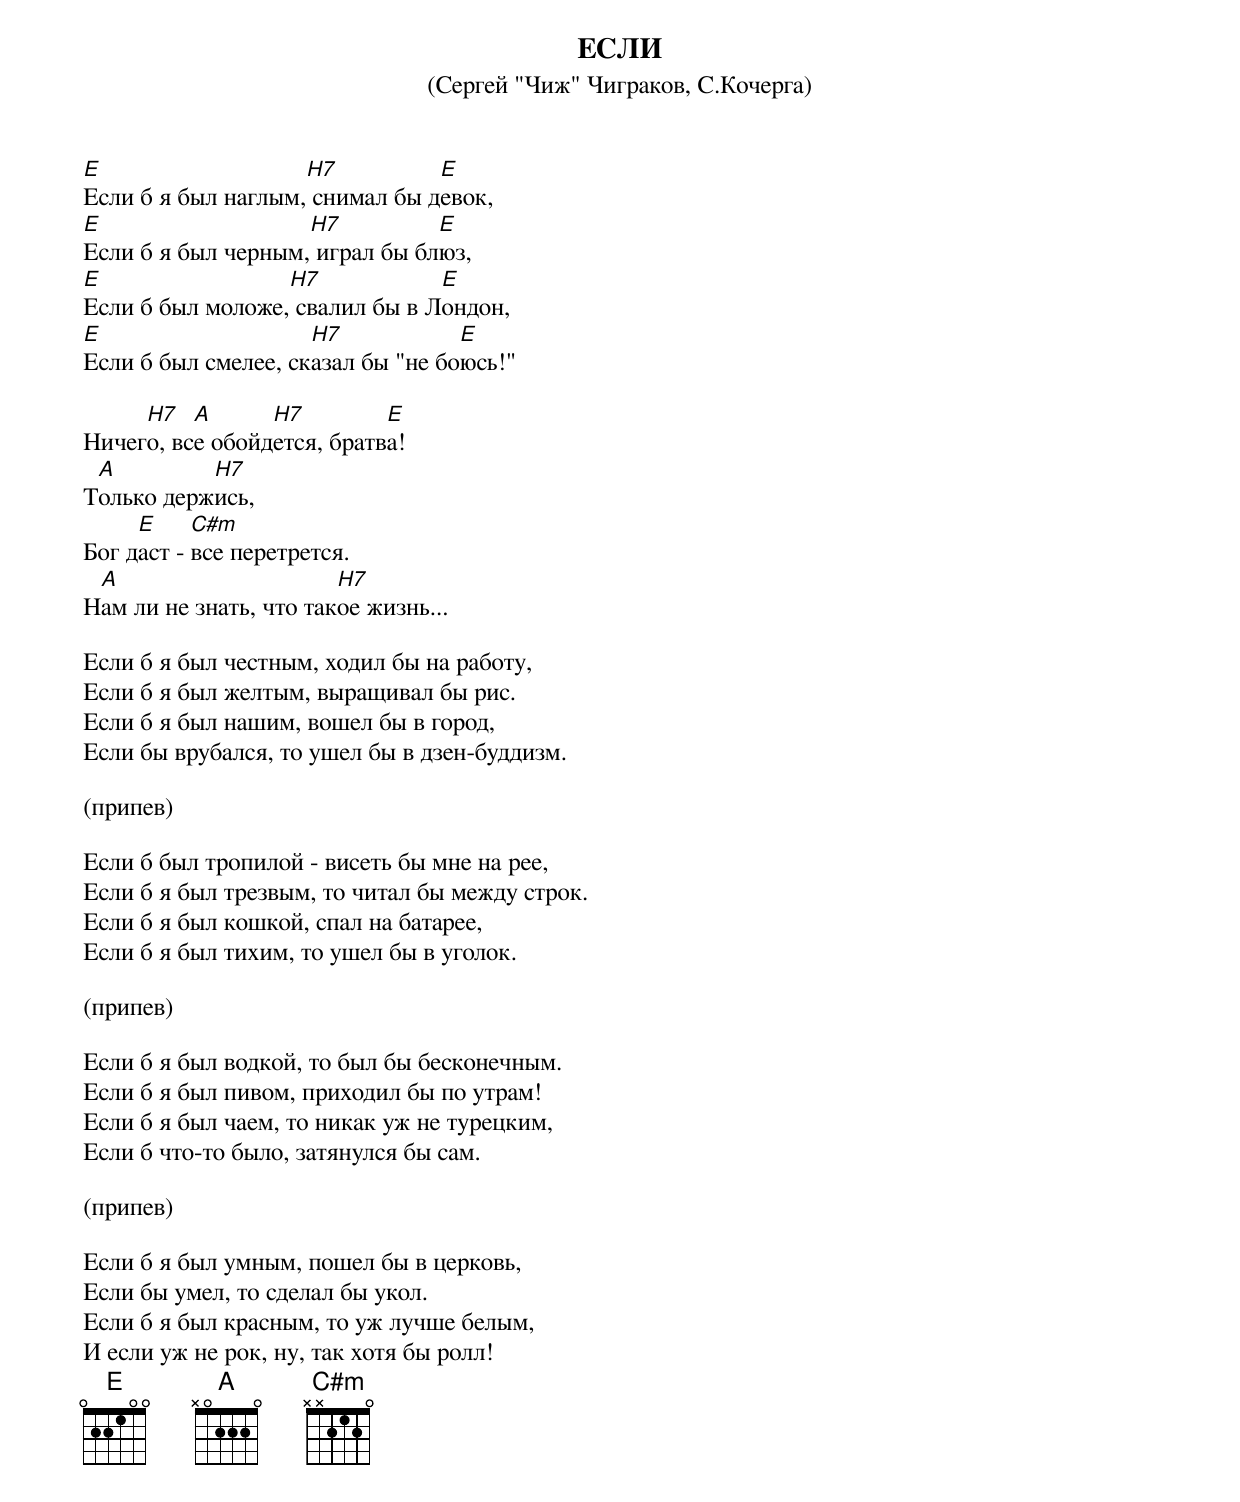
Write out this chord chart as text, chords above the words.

ЕСЛИ
(Сергей "Чиж" Чиграков, С.Кочерга)
E                   H7          E
Если б я был наглым, снимал бы девок,
E                   H7          E
Если б я был черным, играл бы блюз,
E                 H7            E
Если б был моложе, свалил бы в Лондон,
E                    H7            E
Если б был смелее, сказал бы "не боюсь!"

     H7   A      H7         E
Ничего, все обойдется, братва!
 A         H7
Только держись,
     E     C#m
Бог даст - все перетрется.
 A                      H7
Нам ли не знать, что такое жизнь...

Если б я был честным, ходил бы на работу,
Если б я был желтым, выращивал бы рис.
Если б я был нашим, вошел бы в город,
Если бы врубался, то ушел бы в дзен-буддизм.

(припев)

Если б был тропилой - висеть бы мне на рее,
Если б я был трезвым, то читал бы между строк.
Если б я был кошкой, спал на батарее,
Если б я был тихим, то ушел бы в уголок.

(припев)

Если б я был водкой, то был бы бесконечным.
Если б я был пивом, приходил бы по утрам!
Если б я был чаем, то никак уж не турецким,
Если б что-то было, затянулся бы сам.

(припев)

Если б я был умным, пошел бы в церковь,
Если бы умел, то сделал бы укол.
Если б я был красным, то уж лучше белым,
И если уж не рок, ну, так хотя бы ролл!
